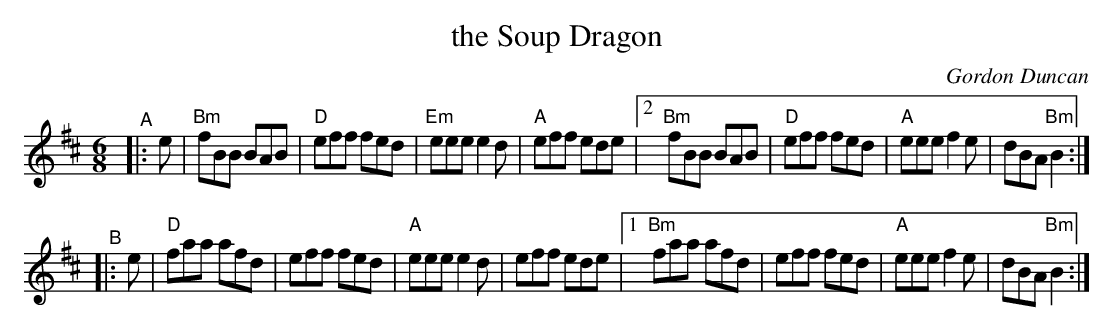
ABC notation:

X:1
T: the Soup Dragon
C: Gordon Duncan
M: 6/8
L: 1/8
K: Bm
"^A"|:\
e |"Bm"fBB BAB | "D"eff fed | "Em"eee e2d | "A"eff    ede |\
[2 "Bm"fBB BAB | "D"eff fed |  "A"eee f2e |    dBA "Bm"B2 :|
"^B"|:\
e | "D"faa afd |    eff fed |  "A"eee e2d |    eff    ede |\
[1 "Bm"faa afd |    eff fed |  "A"eee f2e |    dBA "Bm"B2 :|
